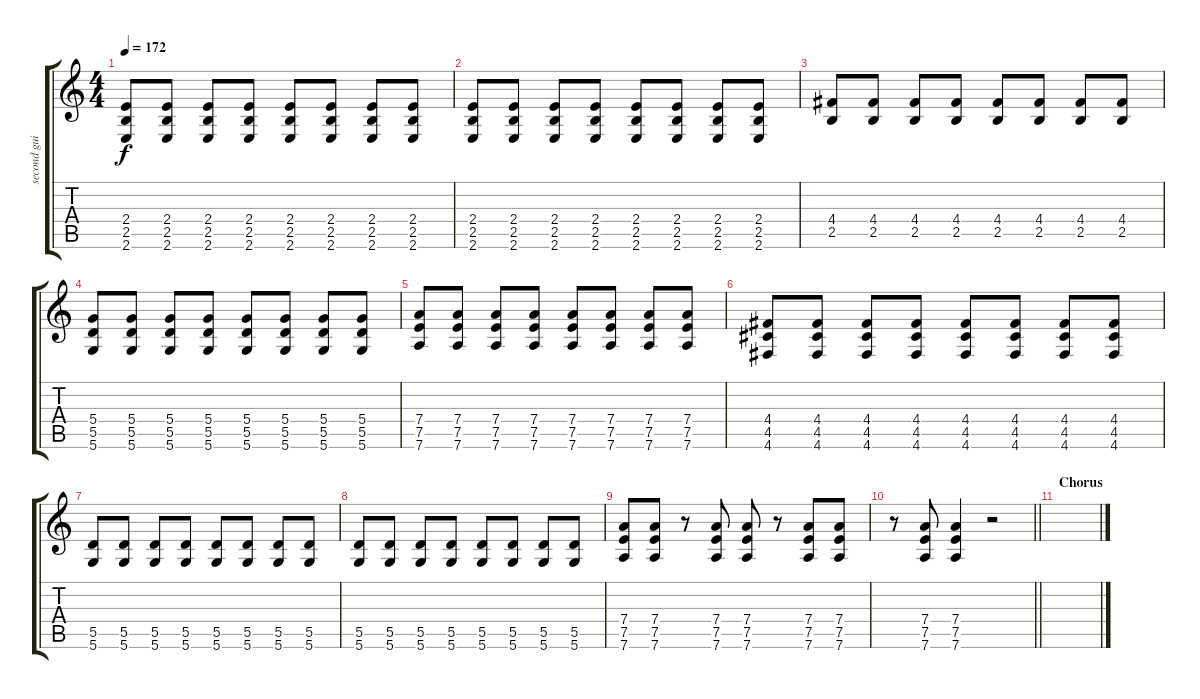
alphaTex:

\track ("second guitar" "second gui") {instrument overdrivenguitar}
\staff {score tabs}
\tuning (E4 B3 G3 D3 A2 D2) {hide}
\ts (4 4)
\tempo 172
\clef g2
\ks c
(2.4 2.5 2.6).8{dy f} (2.4 2.5 2.6).8 (2.4 2.5 2.6).8 (2.4 2.5 2.6).8 (2.4 2.5 2.6).8 (2.4 2.5 2.6).8 (2.4 2.5 2.6).8 (2.4 2.5 2.6).8 |
(2.4 2.5 2.6).8 (2.4 2.5 2.6).8 (2.4 2.5 2.6).8 (2.4 2.5 2.6).8 (2.4 2.5 2.6).8 (2.4 2.5 2.6).8 (2.4 2.5 2.6).8 (2.4 2.5 2.6).8 |
(4.4 2.5).8 (4.4 2.5).8 (4.4 2.5).8 (4.4 2.5).8 (4.4 2.5).8 (4.4 2.5).8 (4.4 2.5).8 (4.4 2.5).8 |
(5.4 5.5 5.6).8 (5.4 5.5 5.6).8 (5.4 5.5 5.6).8 (5.4 5.5 5.6).8 (5.4 5.5 5.6).8 (5.4 5.5 5.6).8 (5.4 5.5 5.6).8 (5.4 5.5 5.6).8 |
(7.4 7.5 7.6).8 (7.4 7.5 7.6).8 (7.4 7.5 7.6).8 (7.4 7.5 7.6).8 (7.4 7.5 7.6).8 (7.4 7.5 7.6).8 (7.4 7.5 7.6).8 (7.4 7.5 7.6).8 |
(4.4 4.5 4.6).8 (4.4 4.5 4.6).8 (4.4 4.5 4.6).8 (4.4 4.5 4.6).8 (4.4 4.5 4.6).8 (4.4 4.5 4.6).8 (4.4 4.5 4.6).8 (4.4 4.5 4.6).8 |
(5.5 5.6).8 (5.5 5.6).8 (5.5 5.6).8 (5.5 5.6).8 (5.5 5.6).8 (5.5 5.6).8 (5.5 5.6).8 (5.5 5.6).8 |
(5.5 5.6).8 (5.5 5.6).8 (5.5 5.6).8 (5.5 5.6).8 (5.5 5.6).8 (5.5 5.6).8 (5.5 5.6).8 (5.5 5.6).8 |
(7.4 7.5 7.6).8 (7.4 7.5 7.6).8 r.8 (7.4 7.5 7.6).8 (7.4 7.5 7.6).8 r.8 (7.4 7.5 7.6).8 (7.4 7.5 7.6).8 |
\barLineRight lightlight
r.8 (7.4 7.5 7.6).8 (7.4 7.5 7.6).4 r.2 |
\section ("" "Chorus")
